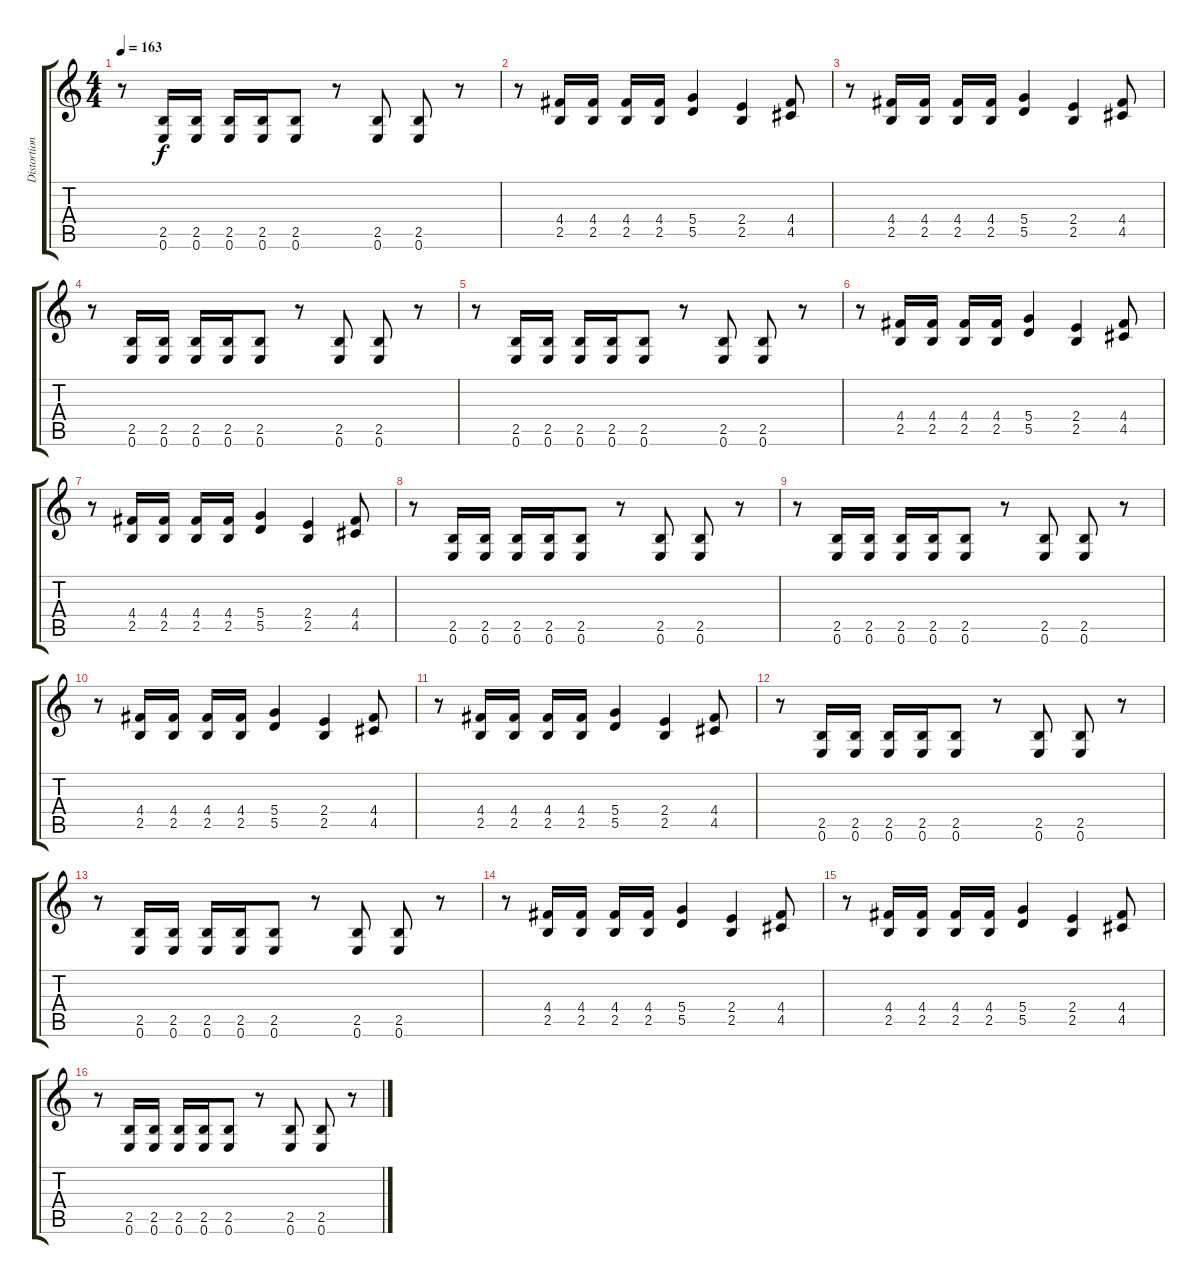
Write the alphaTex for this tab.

\track ("Distortion Rhytm" "Distortion") {instrument distortionguitar}
\staff {score tabs}
\tuning (E4 B3 G3 D3 A2 E2) {hide}
\ts (4 4)
\tempo 163
\clef g2
\ks c
r.8{dy f} (2.5 0.6).16 (2.5 0.6).16 (2.5 0.6).16 (2.5 0.6).16 (2.5 0.6).8 r.8 (2.5 0.6).8 (2.5 0.6).8 r.8 |
r.8 (4.4 2.5).16 (4.4 2.5).16 (4.4 2.5).16 (4.4 2.5).16 (5.4 5.5).4 (2.4 2.5).4 (4.4 4.5).8 |
r.8 (4.4 2.5).16 (4.4 2.5).16 (4.4 2.5).16 (4.4 2.5).16 (5.4 5.5).4 (2.4 2.5).4 (4.4 4.5).8 |
r.8 (2.5 0.6).16 (2.5 0.6).16 (2.5 0.6).16 (2.5 0.6).16 (2.5 0.6).8 r.8 (2.5 0.6).8 (2.5 0.6).8 r.8 |
r.8 (2.5 0.6).16 (2.5 0.6).16 (2.5 0.6).16 (2.5 0.6).16 (2.5 0.6).8 r.8 (2.5 0.6).8 (2.5 0.6).8 r.8 |
r.8 (4.4 2.5).16 (4.4 2.5).16 (4.4 2.5).16 (4.4 2.5).16 (5.4 5.5).4 (2.4 2.5).4 (4.4 4.5).8 |
r.8 (4.4 2.5).16 (4.4 2.5).16 (4.4 2.5).16 (4.4 2.5).16 (5.4 5.5).4 (2.4 2.5).4 (4.4 4.5).8 |
r.8 (2.5 0.6).16 (2.5 0.6).16 (2.5 0.6).16 (2.5 0.6).16 (2.5 0.6).8 r.8 (2.5 0.6).8 (2.5 0.6).8 r.8 |
r.8 (2.5 0.6).16 (2.5 0.6).16 (2.5 0.6).16 (2.5 0.6).16 (2.5 0.6).8 r.8 (2.5 0.6).8 (2.5 0.6).8 r.8 |
r.8 (4.4 2.5).16 (4.4 2.5).16 (4.4 2.5).16 (4.4 2.5).16 (5.4 5.5).4 (2.4 2.5).4 (4.4 4.5).8 |
r.8 (4.4 2.5).16 (4.4 2.5).16 (4.4 2.5).16 (4.4 2.5).16 (5.4 5.5).4 (2.4 2.5).4 (4.4 4.5).8 |
r.8 (2.5 0.6).16 (2.5 0.6).16 (2.5 0.6).16 (2.5 0.6).16 (2.5 0.6).8 r.8 (2.5 0.6).8 (2.5 0.6).8 r.8 |
r.8 (2.5 0.6).16 (2.5 0.6).16 (2.5 0.6).16 (2.5 0.6).16 (2.5 0.6).8 r.8 (2.5 0.6).8 (2.5 0.6).8 r.8 |
r.8 (4.4 2.5).16 (4.4 2.5).16 (4.4 2.5).16 (4.4 2.5).16 (5.4 5.5).4 (2.4 2.5).4 (4.4 4.5).8 |
r.8 (4.4 2.5).16 (4.4 2.5).16 (4.4 2.5).16 (4.4 2.5).16 (5.4 5.5).4 (2.4 2.5).4 (4.4 4.5).8 |
r.8 (2.5 0.6).16 (2.5 0.6).16 (2.5 0.6).16 (2.5 0.6).16 (2.5 0.6).8 r.8 (2.5 0.6).8 (2.5 0.6).8 r.8
